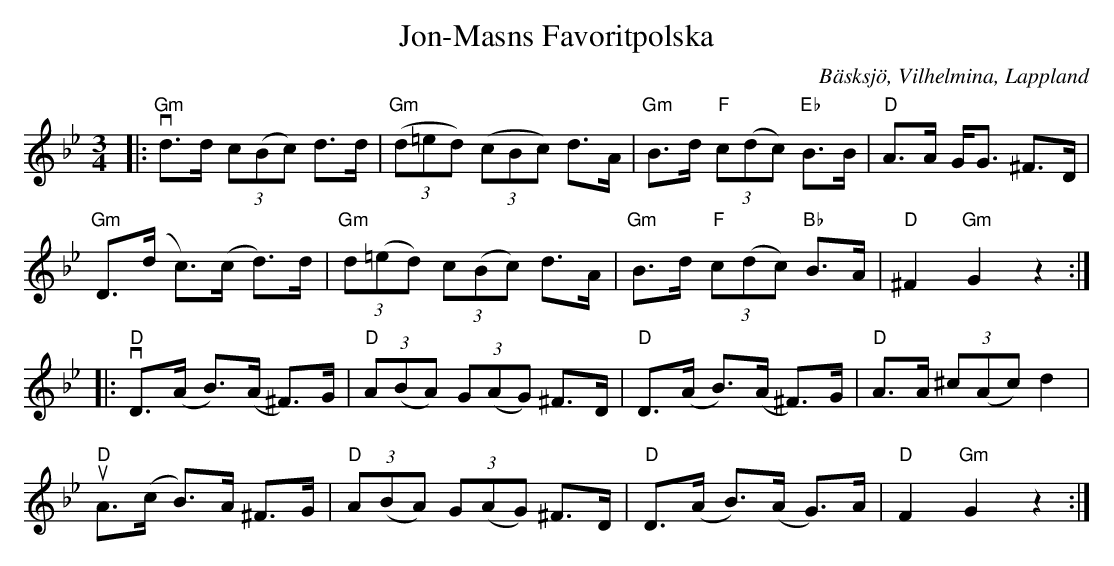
X:1
T: Jon-Masns Favoritpolska
O:Bäsksjö, Vilhelmina, Lappland
M:3/4
L:1/8
K:Gm
|:"Gm" vd>d (3c(Bc) d>d |"Gm" (3(d=ed) (3(cBc) d>A |"Gm" B>d "F"(3c(dc) "Eb" B>B | "D" A>A G<G ^F>D |
 "Gm" D>(d c)>(c d)>d | "Gm"(3d(=ed) (3c(Bc) d>A | "Gm"B>d "F"(3c(dc) "Bb" B>A | "D"^F2 "Gm"G2 z2 :|
|: "D"vD>(A B)>(A ^F)>G |"D" (3A(BA) (3G(AG) ^F>D |"D" D>(A B)>(A ^F)>G |"D" A>A (3^c(Ac) d2 |
 "D"uA>(c B)>A ^F>G |"D" (3A(BA) (3G(AG) ^F>D |"D" D>(A B)>(A G)>A |"D" F2 "Gm"G2 z2 :|
